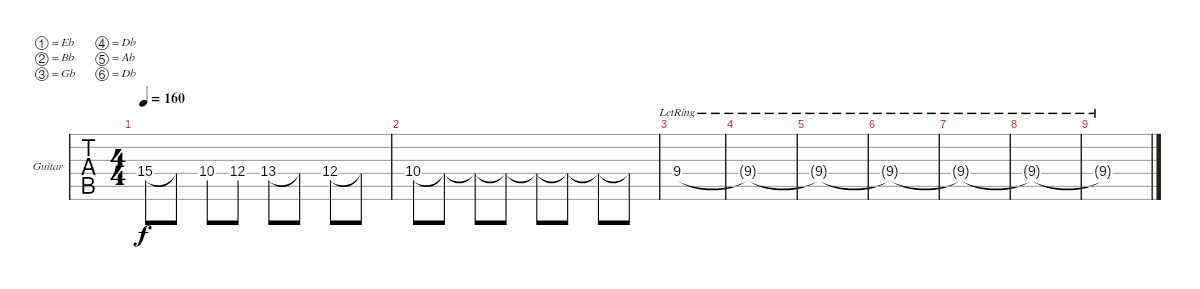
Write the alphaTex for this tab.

\bracketExtendMode groupsimilarinstruments
\firstSystemTrackNameOrientation horizontal
\otherSystemsTrackNameOrientation horizontal
\track ("Extra 1" "Guitar") {instrument electricguitarclean}
\staff {tabs}
\tuning (Eb4 Bb3 Gb3 Db3 Ab2 Db2)
\ts (4 4)
\tempo 160
\clef g2
\ks c
15.4{t}.8{dy f} 15.4{t}.8 10.4.8 12.4{acc #}.8 13.4.8 13.4{t}.8 12.4{acc #}.8 12.4{t acc #}.8 |
10.4.8 10.4{t}.8 10.4{t}.8 10.4{t}.8 10.4{t}.8 10.4{t}.8 10.4{t}.8 10.4{t}.8 |
9.4{lr acc #}.1 |
9.4{lr t acc #}.1 |
9.4{lr t acc #}.1 |
9.4{lr t acc #}.1 |
9.4{lr t acc #}.1 |
\beaming (8 2 2 2 2)
9.4{lr t acc #}.1 |
9.4{lr t acc #}.1
